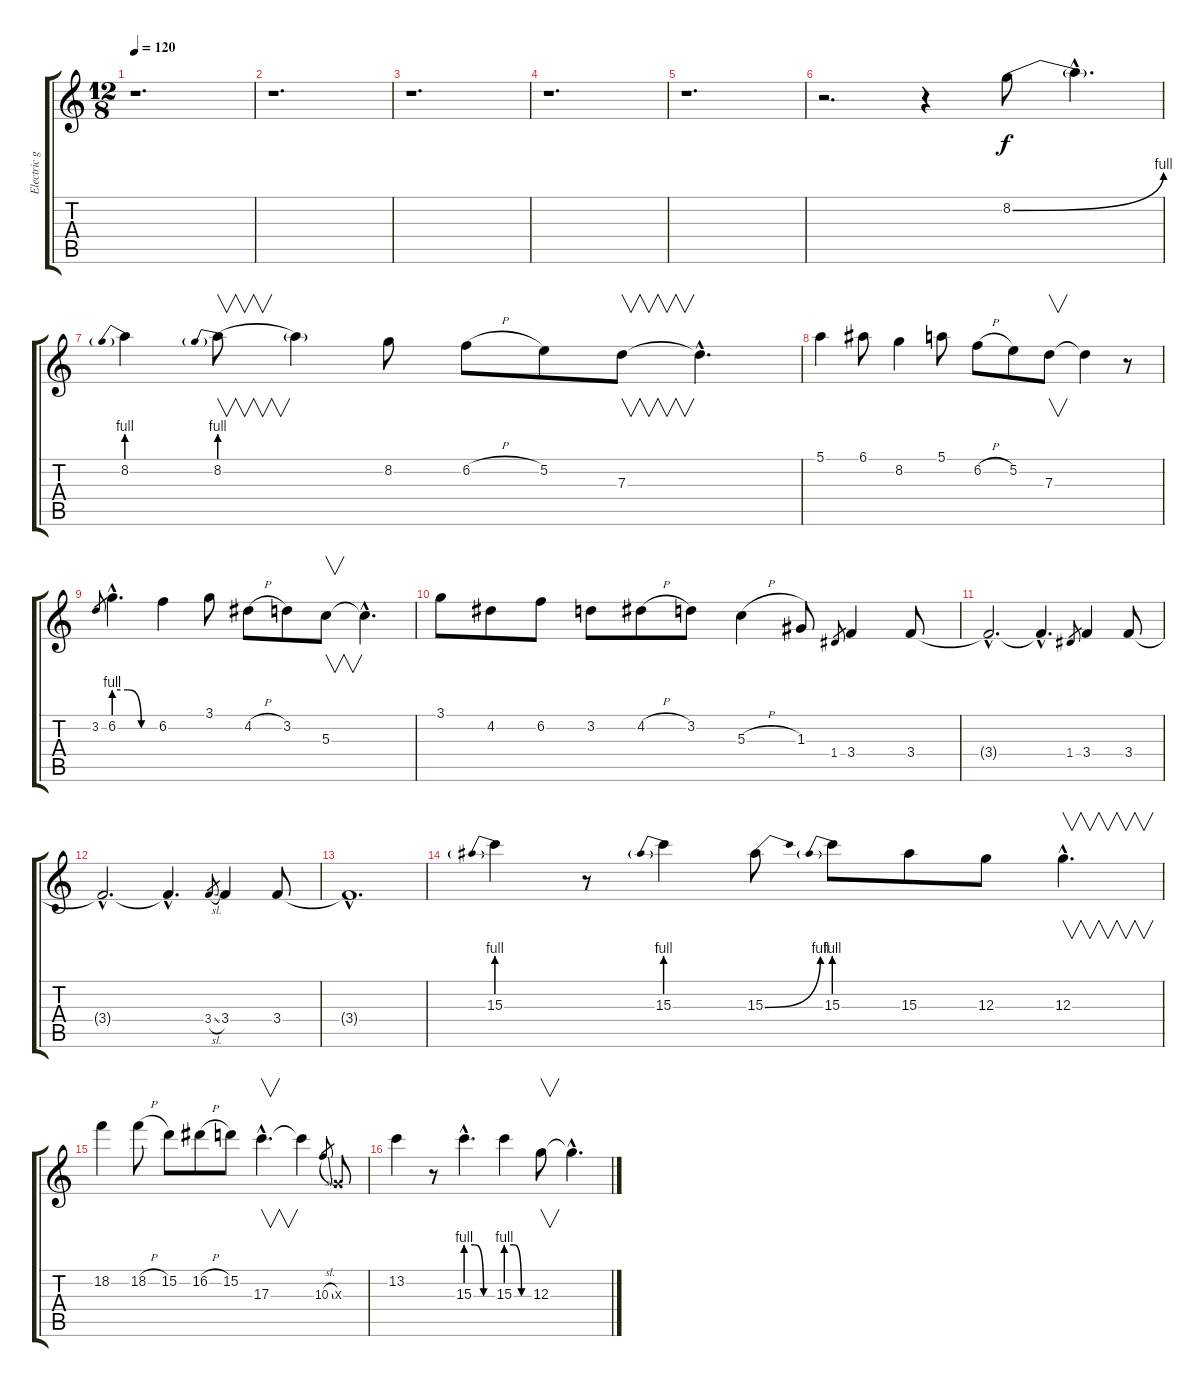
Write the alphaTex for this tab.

\track ("Electric guitar 1" "Electric g") {instrument overdrivenguitar}
\staff {score tabs}
\tuning (E4 B3 G3 D3 A2 E2) {hide}
\ts (12 8)
\tempo 120
\clef g2
\ks c
r.1{d dy f} |
r.1{d} |
r.1{d} |
r.1{d} |
r.1{d} |
r.2{d} r.4 8.2{be (bend 0 0 60 4)}.8 8.2{hac t}.4{d} |
8.2{be (prebend 0 4 60 4)}.4 8.2{be (prebend 0 4 60 4)}.8{v} 8.2{t}.4 8.2.8 6.2{h}.8 5.2.8 7.3.8{v} 7.3{hac t}.4{d} |
5.1.4 6.1.8 8.2.4 5.1.8 6.2{h}.8 5.2.8 7.3.8{v} 7.3{t}.4 r.8 |
3.2.8{gr} 6.2{be (custom 0 4 20 4 40 0 60 0) hac}.4{d} 6.2.4 3.1.8 4.2{h}.8 3.2.8 5.3.8{v} 5.3{hac t}.4{d} |
3.1.8 4.2.8 6.2.8 3.2.8 4.2{h}.8 3.2.8 5.3{h}.4 1.3.8 1.4.8{gr} 3.4.4 3.4.8 |
3.4{hac t}.2{d} 3.4{hac t}.4{d} 1.4.8{gr} 3.4.4 3.4.8 |
3.4{hac t}.2{d} 3.4{hac t}.4{d} 3.4{sl}.8{gr} 3.4.4 3.4.8 |
3.4{hac t}.1{d} |
15.3{be (prebend 0 4 60 4)}.4 r.8 15.3{be (prebend 0 4 60 4)}.4 15.3{be (bend 0 0 60 4)}.8 15.3{be (prebend 0 4 60 4)}.8 15.3.8 12.3.8 12.3{hac}.4{v d} |
18.2.4 18.2{h}.8 15.2.8 16.2{h}.8 15.2.8 17.3{hac}.4{v d} 17.3{t}.4 10.3{sl}.8{gr} 0.3{x}.8 |
13.2.4 r.8 15.3{be (custom 0 4 20 4 40 0 60 0) hac}.4{d} 15.3{be (custom 0 4 20 4 40 0 60 0)}.4 12.3.8{v} 12.3{hac t}.4{d}
